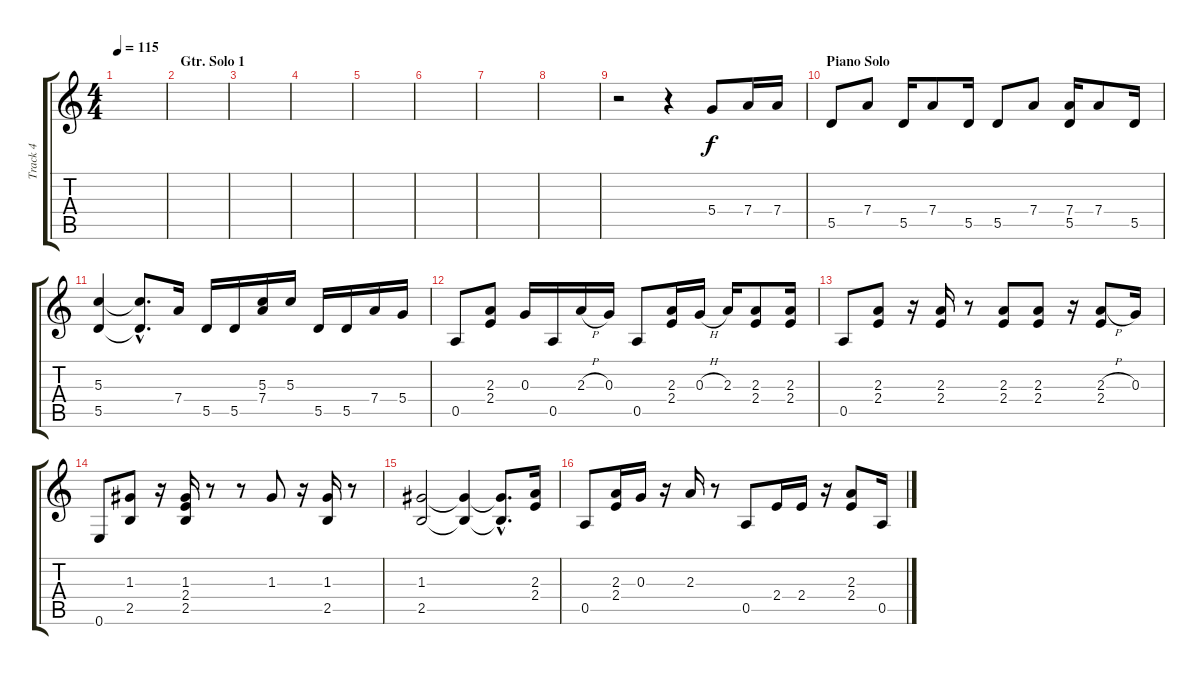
\track ("Track 4" "Track 4") {instrument distortionguitar}
\staff {score tabs}
\tuning (E4 B3 G3 D3 A2 E2) {hide}
\ts (4 4)
\tempo 115
\clef g2
\ks c
|
\section ("" "Gtr. Solo 1")
|
|
|
|
|
|
|
r.2 r.4 5.4.8 7.4.16 7.4.16 |
\section ("" "Piano Solo")
5.5.8 7.4.8 5.5.16 7.4.8 5.5.16 5.5.8 7.4.8 (7.4 5.5).16 7.4.8 5.5.16 |
(5.3 5.5).4 (5.3{hac t} 5.5{hac t}).8{d} 7.4.16 5.5.16 5.5.16 (5.3 7.4).16 5.3.16 5.5.16 5.5.16 7.4.16 5.4.16 |
0.5.8 (2.3 2.4).8 0.3.16 0.5.16 2.3{h}.16 0.3.16 0.5.8 (2.3 2.4).16 0.3{h}.16 2.3.16 (2.3 2.4).8 (2.3 2.4).16 |
0.5.8 (2.3 2.4).8 r.16 (2.3 2.4).16 r.8 (2.3 2.4).8 (2.3 2.4).8 r.16 (2.3{h} 2.4).8 0.3.16 |
0.6.8 (1.3 2.5).8 r.16 (1.3 2.4 2.5).16 r.8 r.8 1.3.8 r.16 (1.3 2.5).16 r.8 |
(1.3 2.5).2 (1.3{t} 2.5{t}).4 (1.3{hac t} 2.5{hac t}).8{d} (2.3 2.4).16 |
0.5.8 (2.3 2.4).16 0.3.16 r.16 2.3.16 r.8 0.5.8 2.4.16 2.4.16 r.16 (2.3 2.4).8 0.5.16
